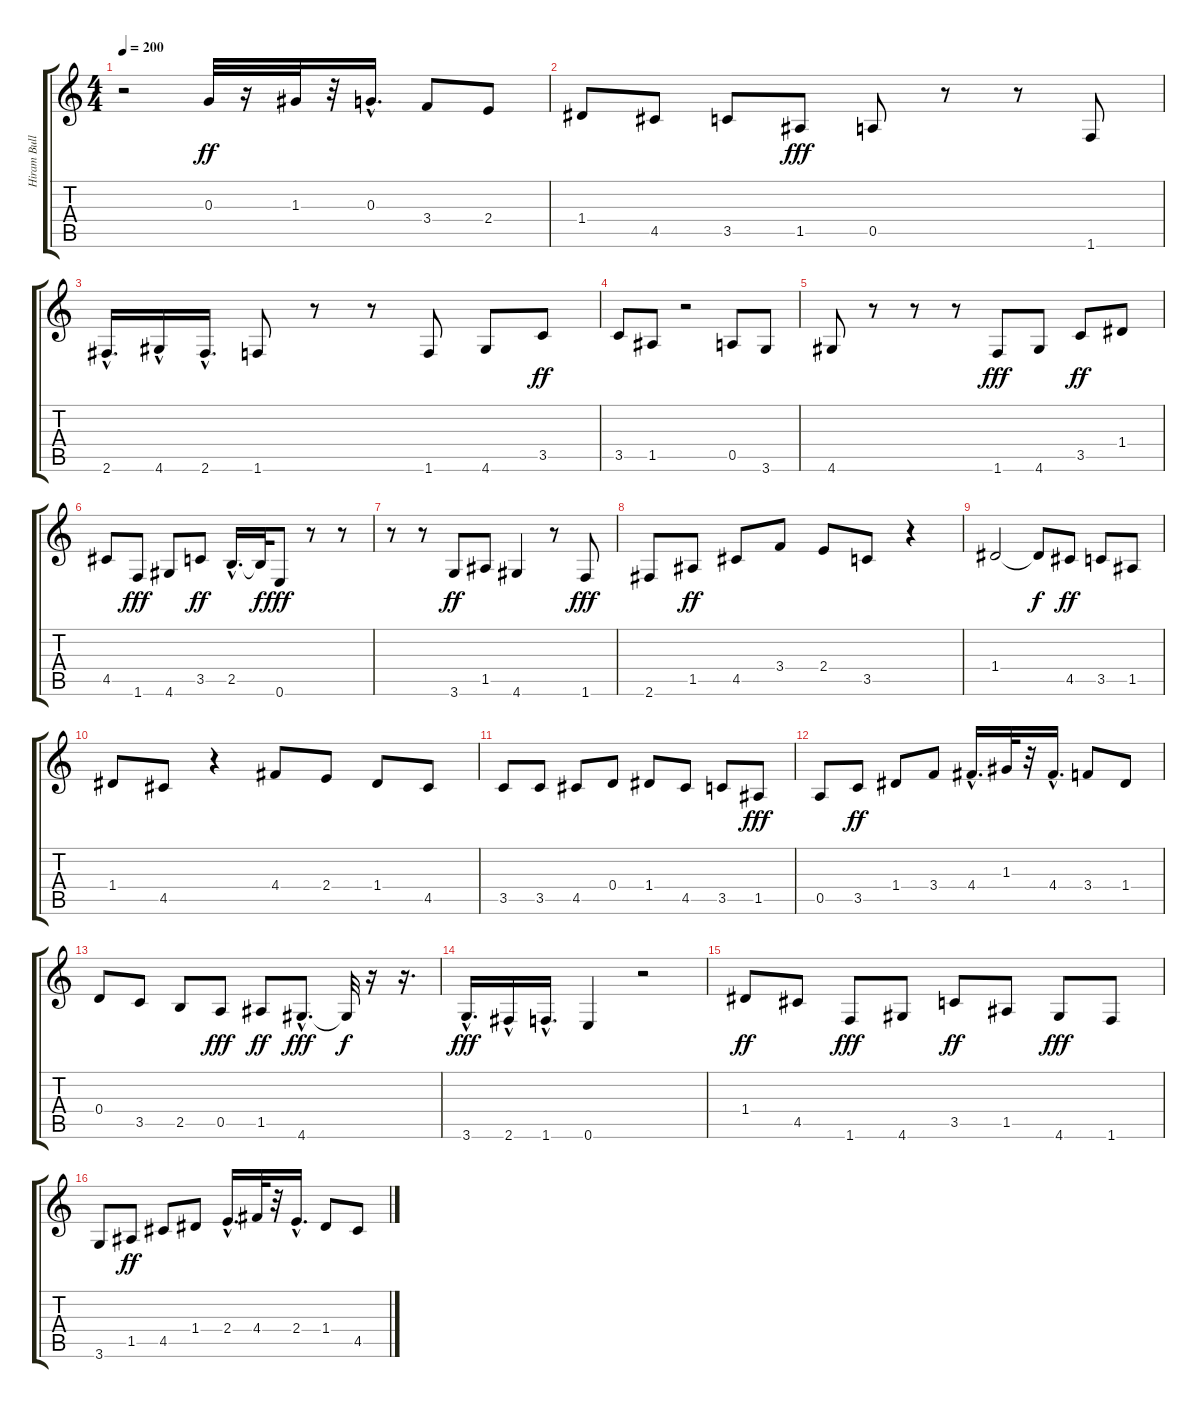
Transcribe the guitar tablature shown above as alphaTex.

\track ("Hiram Bullock" "Hiram Bull") {instrument electricguitarjazz}
\staff {score tabs}
\tuning (E4 B3 G3 D3 A2 E2) {hide}
\ts (4 4)
\tempo 200
\clef g2
\ks c
r.2{dy ff instrument electricguitarjazz} 0.3.32 r.16 1.3.32 r.32 0.3{hac}.16{d} 3.4.8 2.4.8 |
1.4.8 4.5.8 3.5.8 1.5.8{dy fff} 0.5.8 r.8 r.8 1.6.8 |
2.6{hac}.16{d} 4.6{hac}.16 2.6{hac}.16{d} 1.6.8 r.8 r.8 1.6.8 4.6.8 3.5.8{dy ff} |
3.5.8 1.5.8 r.2 0.5.8 3.6.8 |
4.6.8 r.8 r.8 r.8 1.6.8{dy fff} 4.6.8 3.5.8{dy ff} 1.4.8 |
4.5.8 1.6.8{dy fff} 4.6.8 3.5.8{dy ff} 2.5{hac}.16{d} 2.5{t}.32{dy f} 0.6.8{dy fff} r.8 r.8 |
r.8 r.8 3.6.8{dy ff} 1.5.8 4.6.4 r.8 1.6.8{dy fff} |
2.6.8 1.5.8{dy ff} 4.5.8 3.4.8 2.4.8 3.5.8 r.4 |
1.4.2 1.4{t}.8{dy f} 4.5.8{dy ff} 3.5.8 1.5.8 |
1.4.8 4.5.8 r.4 4.4.8 2.4.8 1.4.8 4.5.8 |
3.5.8 3.5.8 4.5.8 0.4.8 1.4.8 4.5.8 3.5.8 1.5.8{dy fff} |
0.5.8 3.5.8{dy ff} 1.4.8 3.4.8 4.4{hac}.16{d} 1.3.32 r.32 4.4{hac}.16{d} 3.4.8 1.4.8 |
0.4.8 3.5.8 2.5.8 0.5.8{dy fff} 1.5.8{dy ff} 4.6{hac}.8{d dy fff} 4.6{t}.32{dy f} r.16 r.16{d} |
3.6{hac}.16{d dy fff} 2.6{hac}.16 1.6{hac}.16{d} 0.6.4 r.2 |
1.4.8{dy ff} 4.5.8 1.6.8{dy fff} 4.6.8 3.5.8{dy ff} 1.5.8 4.6.8{dy fff} 1.6.8 |
3.6.8 1.5.8{dy ff} 4.5.8 1.4.8 2.4{hac}.16{d} 4.4.32 r.32 2.4{hac}.16{d} 1.4.8 4.5.8
